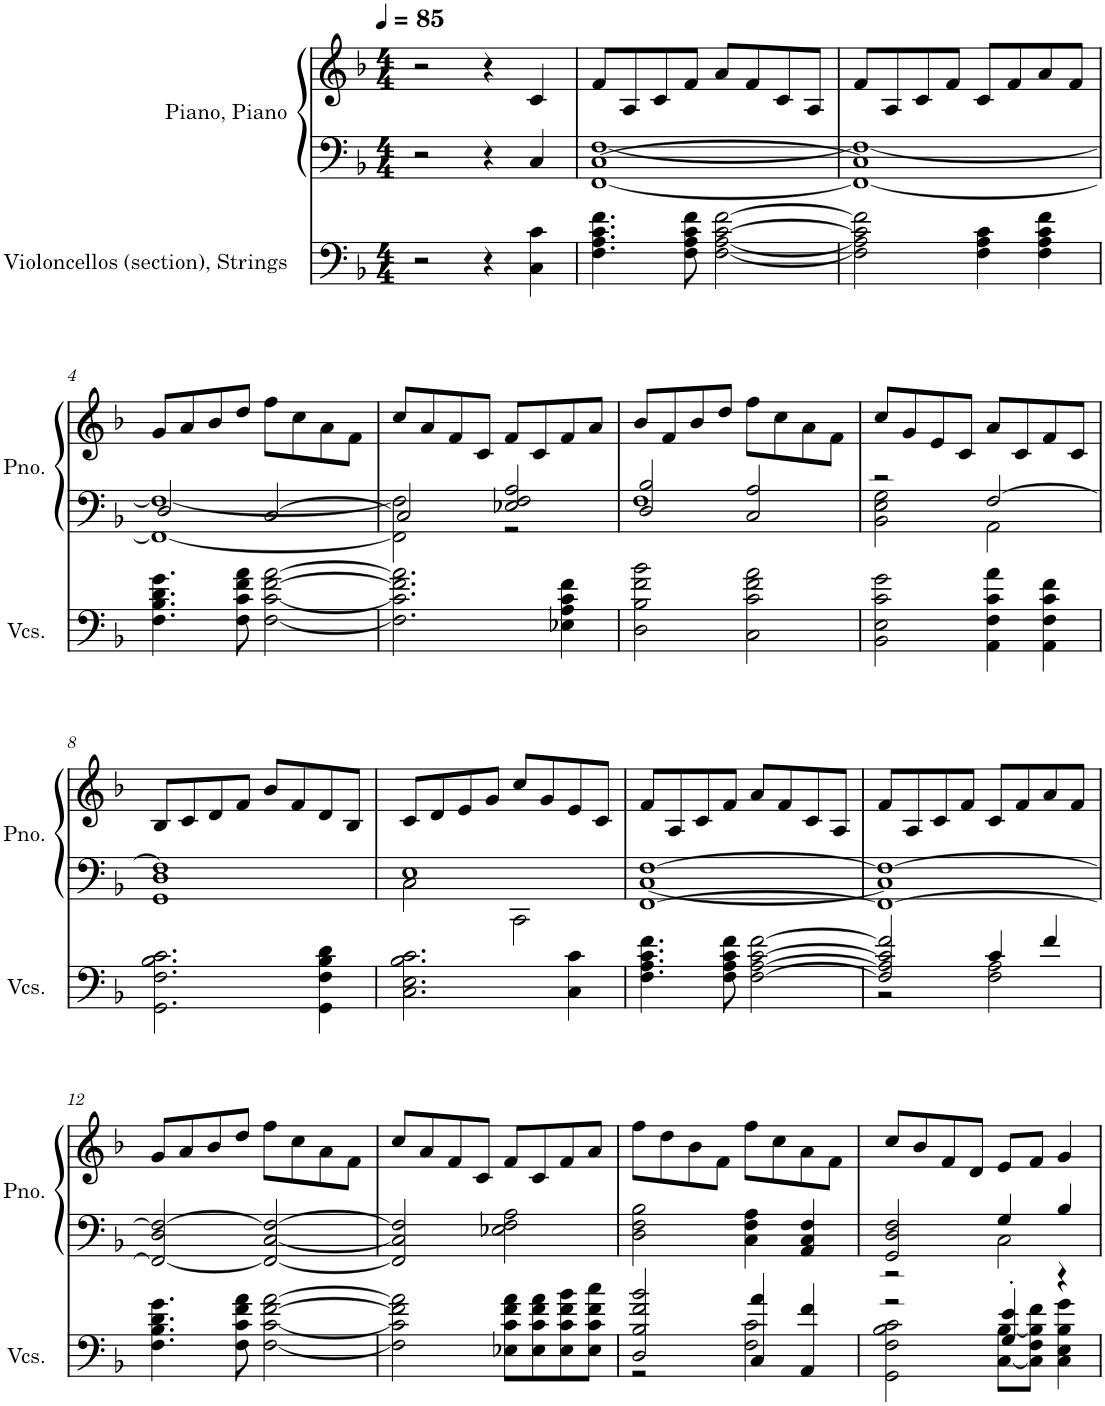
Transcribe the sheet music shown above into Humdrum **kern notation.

**kern	**kern	**kern
*part2	*part1	*part1
*staff3	*staff2	*staff1
*I"Violoncellos (section), Strings	*I"Piano, Piano	*
*I'Vcs.	*I'Pno.	*
*clefF4	*clefF4	*clefG2
*k[b-]	*k[b-]	*k[b-]
*M4/4	*M4/4	*M4/4
*MM85	*MM85	*MM85
=1	=1	=1
2r	2r	2r
4r	4r	4r
4C\ 4c\	4C/	4c/
=2	=2	=2
*	*^	*
4.F\ 4.A\ 4.c\ 4.f\	[1C	[1FF [1F	8f/L
.	.	.	8A/
.	.	.	8c/
8F\ 8A\ 8c\ 8f\	.	.	8f/J
[2F\ [2A\ [2c\ [2f\	.	.	8a/L
.	.	.	8f/
.	.	.	8c/
.	.	.	8A/J
=3	=3	=3	=3
2F\] 2A\] 2c\] 2f\]	1C]	1FF_ 1F_	8f/L
.	.	.	8A/
.	.	.	8c/
.	.	.	8f/J
4F\ 4A\ 4c\	.	.	8c/L
.	.	.	8f/
4F\ 4A\ 4c\ 4f\	.	.	8a/
.	.	.	8f/J
!!LO:LB:g=z
=4	=4	=4	=4
4.F\ 4.B-\ 4.d\ 4.g\	2D/	1FF_ 1F_	8g/L
.	.	.	8a/
.	.	.	8b-/
8F\ 8c\ 8f\ 8a\	.	.	8dd/J
[2F\ [2c\ [2f\ [2a\	[2C/	.	8ff\L
.	.	.	8cc\
.	.	.	8a\
.	.	.	8f\J
=5	=5	=5	=5
2.F\] 2.c\] 2.f\] 2.a\]	2C/]	2FF\] 2F\]	8cc/L
.	.	.	8a/
.	.	.	8f/
.	.	.	8c/J
.	2E-X/ 2F/ 2A/	2r	8f/L
.	.	.	8c/
4E-X\ 4A\ 4c\ 4f\	.	.	8f/
.	.	.	8a/J
=6	=6	=6	=6
2D\ 2B-\ 2f\ 2b-\	2D/ 2B-/	1F	8b-/L
.	.	.	8f/
.	.	.	8b-/
.	.	.	8dd/J
2C\ 2c\ 2f\ 2a\	2C/ 2A/	.	8ff\L
.	.	.	8cc\
.	.	.	8a\
.	.	.	8f\J
=7	=7	=7	=7
2BB-\ 2E\ 2c\ 2g\	2r	2BB-\ 2E\ 2G\	8cc/L
.	.	.	8g/
.	.	.	8e/
.	.	.	8c/J
4AA\ 4F\ 4c\ 4a\	[2F/	2AA\	8a/L
.	.	.	8c/
4AA\ 4F\ 4c\ 4f\	.	.	8f/
.	.	.	8c/J
!!LO:LB:g=z
=8	=8	=8	=8
2.GG\ 2.F\ 2.B-\ 2.c\	1F]	1GG 1D	8B-/L
.	.	.	8c/
.	.	.	8d/
.	.	.	8f/J
.	.	.	8b-/L
.	.	.	8f/
4GG\ 4F\ 4B-\ 4d\	.	.	8d/
.	.	.	8B-/J
=9	=9	=9	=9
2.C\ 2.E\ 2.B-\ 2.c\	1E	2C\	8c/L
.	.	.	8d/
.	.	.	8e/
.	.	.	8g/J
.	.	2CC\	8cc/L
.	.	.	8g/
4C\ 4c\	.	.	8e/
.	.	.	8c/J
=10	=10	=10	=10
4.F\ 4.A\ 4.c\ 4.f\	[1FF [1F	[1C	8f/L
.	.	.	8A/
.	.	.	8c/
8F\ 8A\ 8c\ 8f\	.	.	8f/J
[2F\ [2A\ [2c\ [2f\	.	.	8a/L
.	.	.	8f/
.	.	.	8c/
.	.	.	8A/J
=11	=11	=11	=11
*^	*	*	*
2F/] 2A/] 2c/] 2f/]	2r	1FF_ 1F_	1C]	8f/L
.	.	.	.	8A/
.	.	.	.	8c/
.	.	.	.	8f/J
4c/	2F\ 2A\	.	.	8c/L
.	.	.	.	8f/
4f/	.	.	.	8a/
.	.	.	.	8f/J
*v	*v	*	*	*
*	*v	*v	*
!!LO:LB:g=z
=12	=12	=12
4.F\ 4.B-\ 4.d\ 4.g\	2FF/_ 2D/ 2F/_	8g/L
.	.	8a/
.	.	8b-/
8F\ 8c\ 8f\ 8a\	.	8dd/J
[2F\ [2c\ [2f\ [2a\	2FF/_ [2C/ 2F/_	8ff\L
.	.	8cc\
.	.	8a\
.	.	8f\J
=13	=13	=13
2F\] 2c\] 2f\] 2a\]	2FF/] 2C/] 2F/]	8cc/L
.	.	8a/
.	.	8f/
.	.	8c/J
8E-X\ 8c\ 8f\ 8a\L	2E-X\ 2F\ 2A\	8f/L
8E-\ 8c\ 8f\ 8a\	.	8c/
8E-\ 8c\ 8f\ 8b-\	.	8f/
8E-\ 8c\ 8f\ 8cc\J	.	8a/J
=14	=14	=14
*^	*	*
2D/ 2B-/ 2f/ 2b-/	2r	2D\ 2F\ 2B-\	8ff\L
.	.	.	8dd\
.	.	.	8b-\
.	.	.	8f\J
4C/ 4a/	2F\ 2c\	4C\ 4F\ 4A\	8ff\L
.	.	.	8cc\
4AA/ 4f/	.	4AA/ 4C/ 4F/	8a\
.	.	.	8f\J
=15	=15	=15	=15
*	*	*^	*
2r	2GG\ 2F\ 2B-\ 2c\	2GG/ 2D/ 2F/	2r	8cc/L
.	.	.	.	8b-/
.	.	.	.	8f/
.	.	.	.	8d/J
4G/' 4e/'	[8C\ [8B-\L	4G/	2C\	8e/L
.	8C\] 8F\ 8B-\] 8f\J	.	.	8f/J
4r	4C\ 4E\ 4B-\ 4g\	4B-/	.	4g/
*v	*v	*	*	*
*	*v	*v	*
=	=	=
*-	*-	*-
